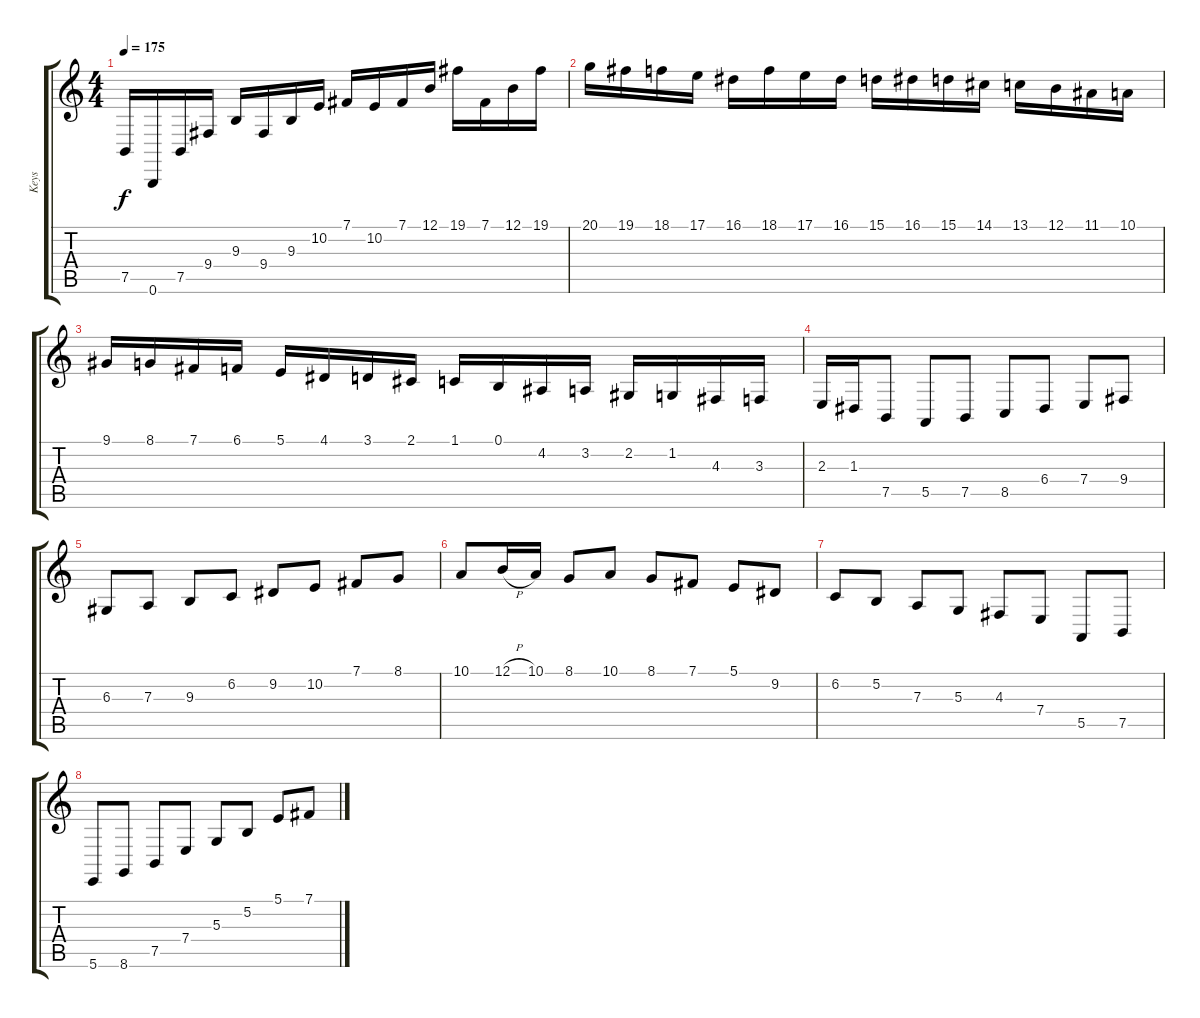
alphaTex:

\track ("Keys" "Keys") {instrument pad1newage}
\staff {score tabs}
\tuning (B3 Gb3 D3 A2 E2 B1) {hide}
\ts (4 4)
\tempo 175
\clef g2
\ks c
7.5.16{dy f} 0.6.16 7.5.16 9.4.16 9.3.16 9.4.16 9.3.16 10.2.16 7.1.16 10.2.16 7.1.16 12.1.16 19.1.16 7.1.16 12.1.16 19.1.16 |
20.1.16 19.1.16 18.1.16 17.1.16 16.1.16 18.1.16 17.1.16 16.1.16 15.1.16 16.1.16 15.1.16 14.1.16 13.1.16 12.1.16 11.1.16 10.1.16 |
9.1.16 8.1.16 7.1.16 6.1.16 5.1.16 4.1.16 3.1.16 2.1.16 1.1.16 0.1.16 4.2.16 3.2.16 2.2.16 1.2.16 4.3.16 3.3.16 |
2.3.16 1.3.16 7.5.8 5.5.8 7.5.8 8.5.8 6.4.8 7.4.8 9.4.8 |
6.3.8 7.3.8 9.3.8 6.2.8 9.2.8 10.2.8 7.1.8 8.1.8 |
10.1.8 12.1{h}.16 10.1.16 8.1.8 10.1.8 8.1.8 7.1.8 5.1.8 9.2.8 |
6.2.8 5.2.8 7.3.8 5.3.8 4.3.8 7.4.8 5.5.8 7.5.8 |
5.6.8 8.6.8 7.5.8 7.4.8 5.3.8 5.2.8 5.1.8 7.1.8
